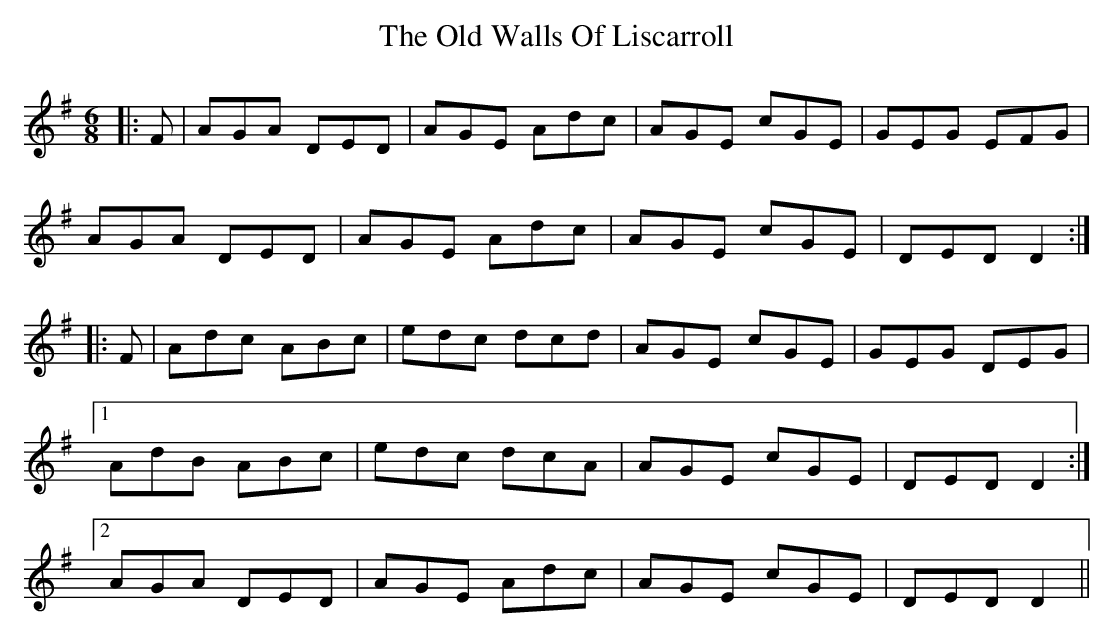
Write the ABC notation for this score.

X:1
T: The Old Walls Of Liscarroll
M: 6/8
L: 1/8
K: Dmix
|:F|AGA DED|AGE Adc|AGE cGE|GEG EFG|
AGA DED|AGE Adc|AGE cGE|DED D2:|
|:F|Adc ABc|edc dcd|AGE cGE|GEG DEG|
[1 AdB ABc|edc dcA|AGE cGE|DED D2:|
[2AGA DED|AGE Adc|AGE cGE|DED D2||
